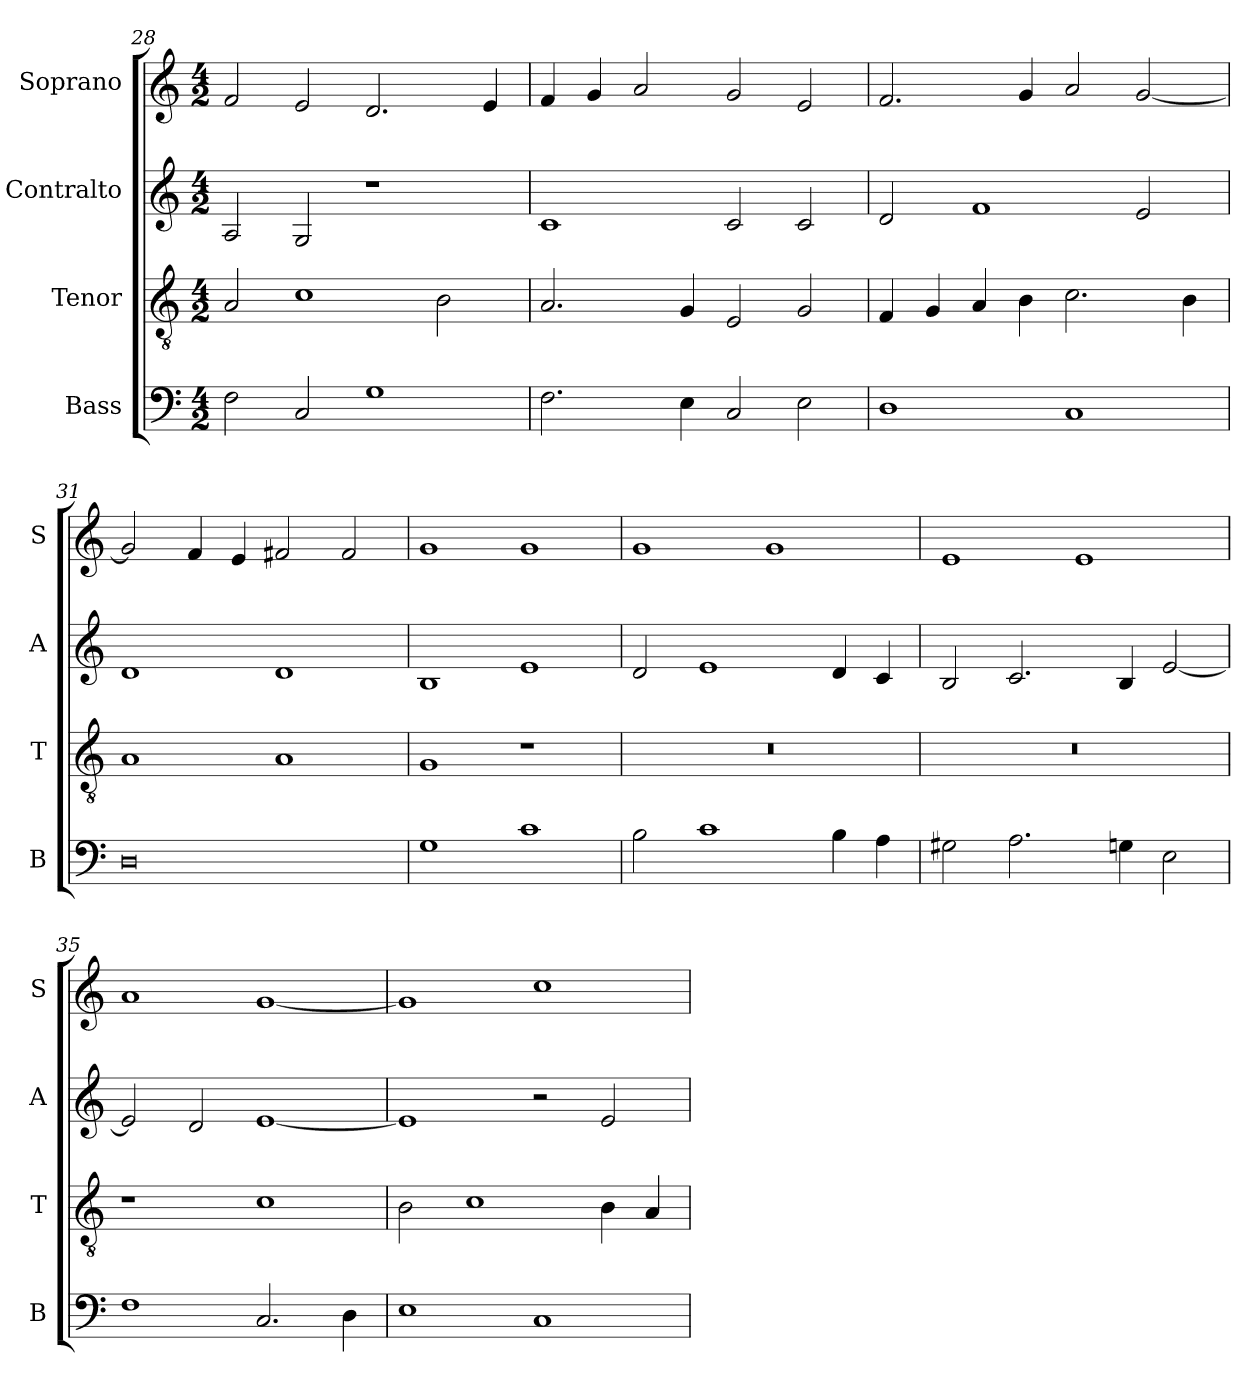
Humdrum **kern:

**kern	**kern	**kern	**kern
*part4	*part3	*part2	*part1
*staff4	*staff3	*staff2	*staff1
*I"Bass	*I"Tenor	*I"Contralto	*I"Soprano
*I'B	*I'T	*I'A	*I'S
*clefF4	*clefGv2	*clefG2	*clefG2
*k[]	*k[]	*k[]	*k[]
*E:phr	*E:phr	*E:phr	*E:phr
*M4/2	*M4/2	*M4/2	*M4/2
=28	=28	=28	=28
2F	2A	2A	2f
2C	1c	2G	2e
1G	.	1r	2.d
.	2B	.	.
.	.	.	4e
=29	=29	=29	=29
2.F	2.A	1c	4f
.	.	.	4g
.	.	.	2a
4E	4G	.	.
2C	2E	2c	2g
2E	2G	2c	2e
=30	=30	=30	=30
1D	4F	2d	2.f
.	4G	.	.
.	4A	1f	.
.	4B	.	4g
1C	2.c	.	2a
.	.	2e	[2g
.	4B	.	.
=31	=31	=31	=31
0D	1A	1d	2g]
.	.	.	4f
.	.	.	4e
.	1A	1d	2f#X
.	.	.	2f#
=32	=32	=32	=32
1G	1G	1B	1g
1c	1r	1e	1g
=33	=33	=33	=33
2B	0r	2d	1g
1c	.	1e	.
.	.	.	1g
4B	.	4d	.
4A	.	4c	.
=34	=34	=34	=34
2G#X	0r	2B	1e
2.A	.	2.c	.
.	.	.	1e
4Gn	.	4B	.
2E	.	[2e	.
=35	=35	=35	=35
1F	1r	2e]	1a
.	.	2d	.
2.C	1c	[1e	[1g
4D	.	.	.
=36	=36	=36	=36
1E	2B	1e]	1g]
.	1c	.	.
1C	.	2r	1cc
.	4B	2e	.
.	4A	.	.
=	=	=	=
*-	*-	*-	*-
